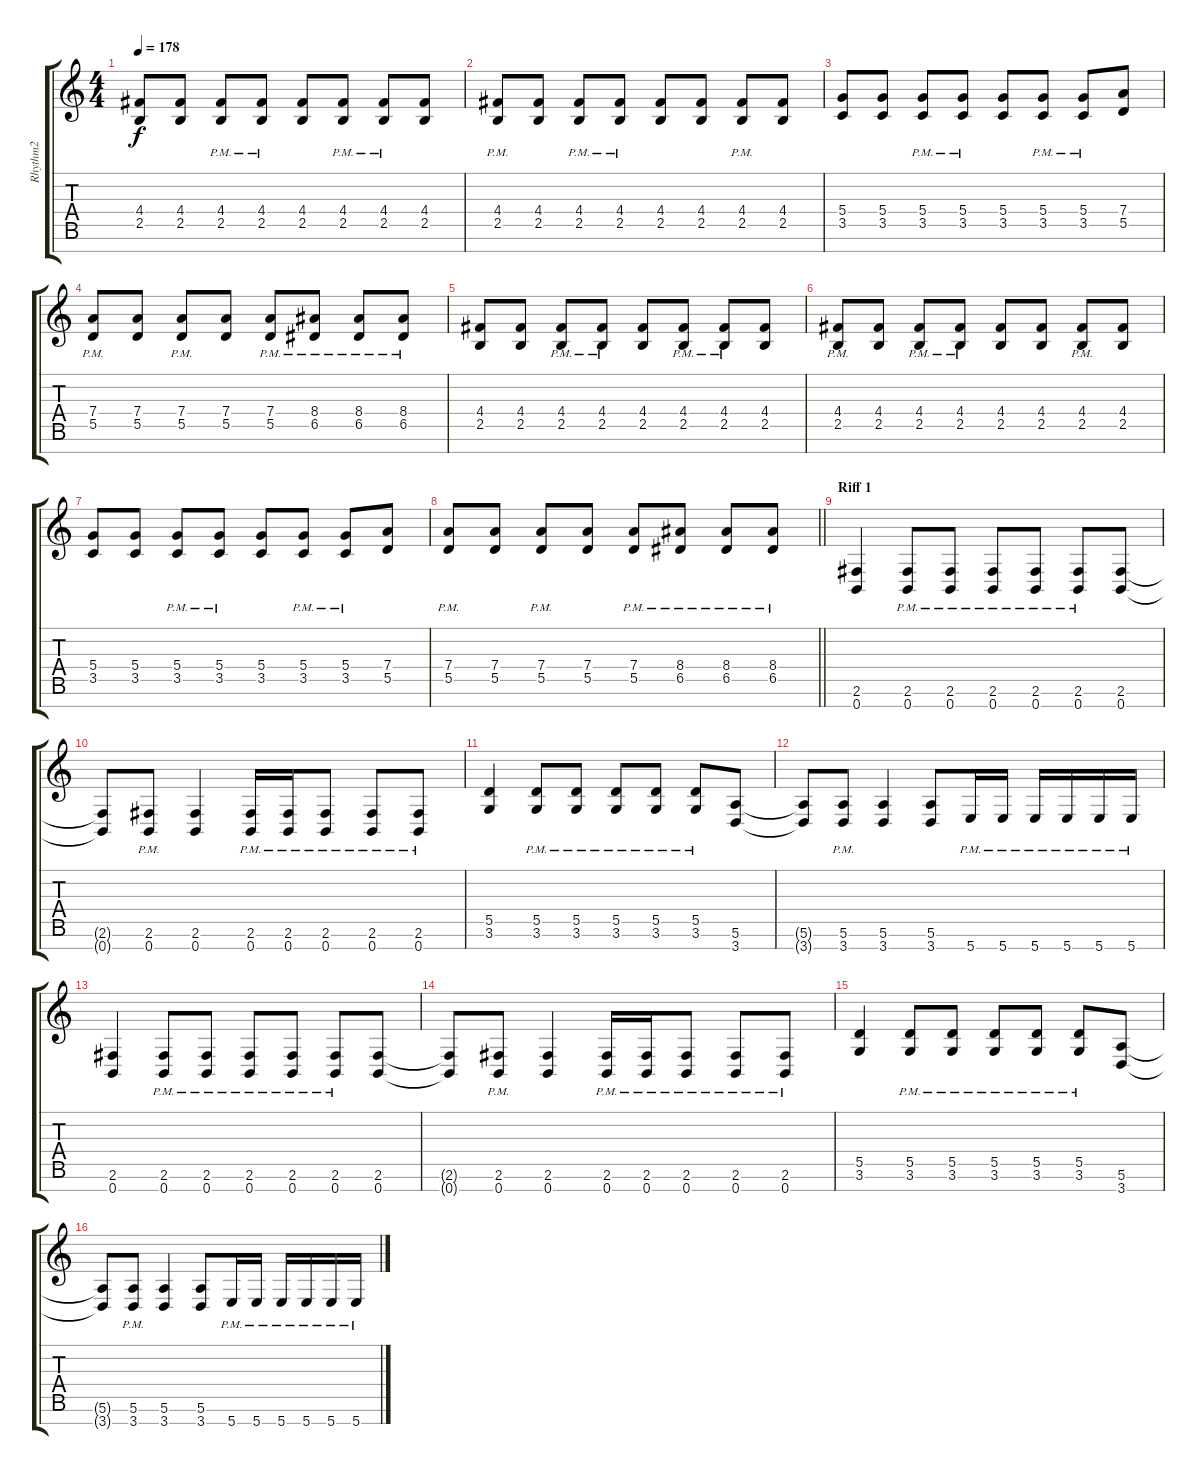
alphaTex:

\track ("Rhythm2" "Rhythm2") {instrument overdrivenguitar}
\staff {score tabs}
\tuning (E4 B3 G3 D3 A2 E2 B1) {hide}
\ts (4 4)
\tempo 178
\clef g2
\ks c
(4.4 2.5).8{dy f} (4.4 2.5).8 (4.4{pm} 2.5{pm}).8 (4.4{pm} 2.5{pm}).8 (4.4 2.5).8 (4.4{pm} 2.5{pm}).8 (4.4{pm} 2.5{pm}).8 (4.4 2.5).8 |
(4.4{pm} 2.5{pm}).8 (4.4 2.5).8 (4.4{pm} 2.5{pm}).8 (4.4{pm} 2.5{pm}).8 (4.4 2.5).8 (4.4 2.5).8 (4.4{pm} 2.5{pm}).8 (4.4 2.5).8 |
(5.4 3.5).8 (5.4 3.5).8 (5.4{pm} 3.5{pm}).8 (5.4{pm} 3.5{pm}).8 (5.4 3.5).8 (5.4{pm} 3.5{pm}).8 (5.4{pm} 3.5{pm}).8 (7.4 5.5).8 |
(7.4{pm} 5.5{pm}).8 (7.4 5.5).8 (7.4{pm} 5.5{pm}).8 (7.4 5.5).8 (7.4{pm} 5.5{pm}).8 (8.4{pm} 6.5{pm}).8 (8.4{pm} 6.5{pm}).8 (8.4{pm} 6.5{pm}).8 |
(4.4 2.5).8 (4.4 2.5).8 (4.4{pm} 2.5{pm}).8 (4.4{pm} 2.5{pm}).8 (4.4 2.5).8 (4.4{pm} 2.5{pm}).8 (4.4{pm} 2.5{pm}).8 (4.4 2.5).8 |
(4.4{pm} 2.5{pm}).8 (4.4 2.5).8 (4.4{pm} 2.5{pm}).8 (4.4{pm} 2.5{pm}).8 (4.4 2.5).8 (4.4 2.5).8 (4.4{pm} 2.5{pm}).8 (4.4 2.5).8 |
(5.4 3.5).8 (5.4 3.5).8 (5.4{pm} 3.5{pm}).8 (5.4{pm} 3.5{pm}).8 (5.4 3.5).8 (5.4{pm} 3.5{pm}).8 (5.4{pm} 3.5{pm}).8 (7.4 5.5).8 |
\barLineRight lightlight
(7.4{pm} 5.5{pm}).8 (7.4 5.5).8 (7.4{pm} 5.5{pm}).8 (7.4 5.5).8 (7.4{pm} 5.5{pm}).8 (8.4{pm} 6.5{pm}).8 (8.4{pm} 6.5{pm}).8 (8.4{pm} 6.5{pm}).8 |
\section ("" "Riff 1")
(2.6 0.7).4 (2.6{pm} 0.7{pm}).8 (2.6{pm} 0.7{pm}).8 (2.6{pm} 0.7{pm}).8 (2.6{pm} 0.7{pm}).8 (2.6{pm} 0.7{pm}).8 (2.6 0.7).8 |
(2.6{t} 0.7{t}).8 (2.6{pm} 0.7{pm}).8 (2.6 0.7).4 (2.6{pm} 0.7{pm}).16 (2.6{pm} 0.7{pm}).16 (2.6{pm} 0.7{pm}).8 (2.6{pm} 0.7{pm}).8 (2.6{pm} 0.7{pm}).8 |
(5.5 3.6).4 (5.5{pm} 3.6{pm}).8 (5.5{pm} 3.6{pm}).8 (5.5{pm} 3.6{pm}).8 (5.5{pm} 3.6{pm}).8 (5.5{pm} 3.6{pm}).8 (5.6 3.7).8 |
(5.6{t} 3.7{t}).8 (5.6{pm} 3.7{pm}).8 (5.6 3.7).4 (5.6 3.7).8 5.7{pm}.16 5.7{pm}.16 5.7{pm}.16 5.7{pm}.16 5.7{pm}.16 5.7{pm}.16 |
(2.6 0.7).4 (2.6{pm} 0.7{pm}).8 (2.6{pm} 0.7{pm}).8 (2.6{pm} 0.7{pm}).8 (2.6{pm} 0.7{pm}).8 (2.6{pm} 0.7{pm}).8 (2.6 0.7).8 |
(2.6{t} 0.7{t}).8 (2.6{pm} 0.7{pm}).8 (2.6 0.7).4 (2.6{pm} 0.7{pm}).16 (2.6{pm} 0.7{pm}).16 (2.6{pm} 0.7{pm}).8 (2.6{pm} 0.7{pm}).8 (2.6{pm} 0.7{pm}).8 |
(5.5 3.6).4 (5.5{pm} 3.6{pm}).8 (5.5{pm} 3.6{pm}).8 (5.5{pm} 3.6{pm}).8 (5.5{pm} 3.6{pm}).8 (5.5{pm} 3.6{pm}).8 (5.6 3.7).8 |
(5.6{t} 3.7{t}).8 (5.6{pm} 3.7{pm}).8 (5.6 3.7).4 (5.6 3.7).8 5.7{pm}.16 5.7{pm}.16 5.7{pm}.16 5.7{pm}.16 5.7{pm}.16 5.7{pm}.16
